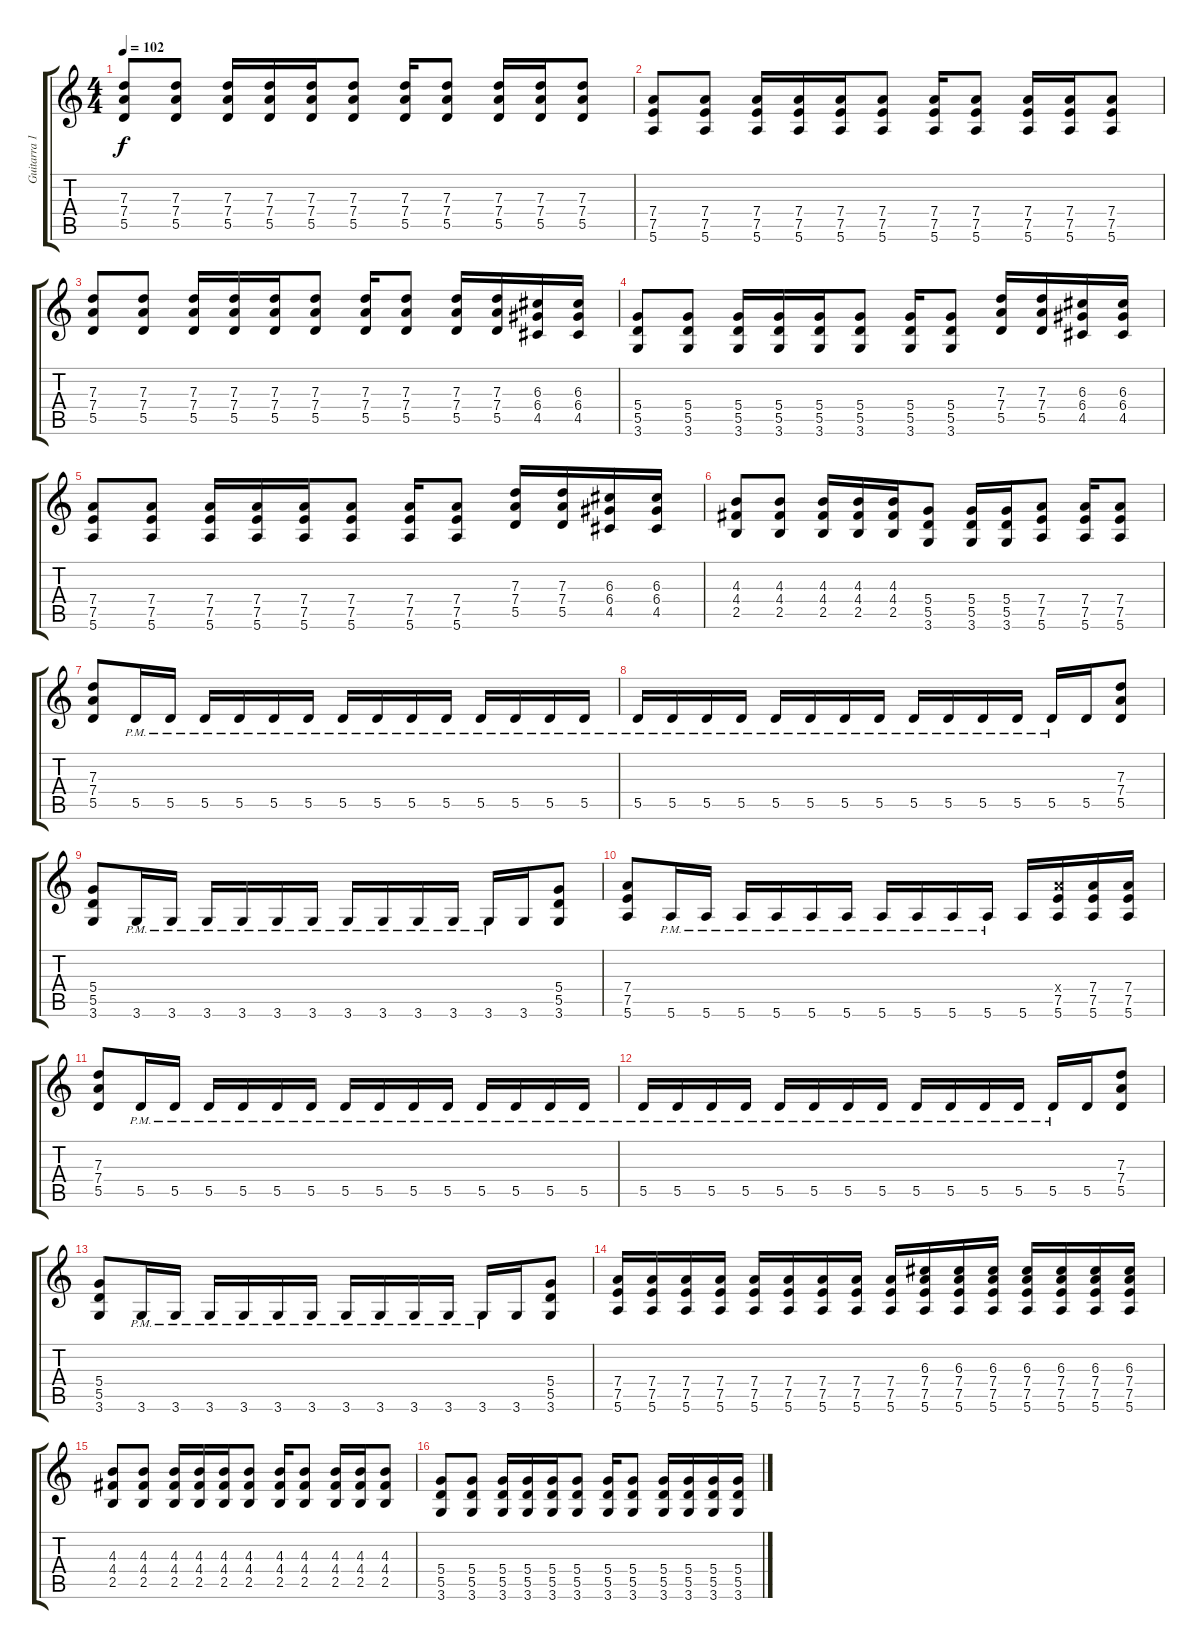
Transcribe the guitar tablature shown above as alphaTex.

\track ("Guitarra 1" "Guitarra 1") {instrument distortionguitar}
\staff {score tabs}
\tuning (E4 B3 G3 D3 A2 E2) {hide}
\ts (4 4)
\tempo 102
\clef g2
\ks c
(7.3 7.4 5.5).8{dy f} (7.3 7.4 5.5).8 (7.3 7.4 5.5).16 (7.3 7.4 5.5).16 (7.3 7.4 5.5).16 (7.3 7.4 5.5).8 (7.3 7.4 5.5).16 (7.3 7.4 5.5).8 (7.3 7.4 5.5).16 (7.3 7.4 5.5).16 (7.3 7.4 5.5).8 |
(7.4 7.5 5.6).8 (7.4 7.5 5.6).8 (7.4 7.5 5.6).16 (7.4 7.5 5.6).16 (7.4 7.5 5.6).16 (7.4 7.5 5.6).8 (7.4 7.5 5.6).16 (7.4 7.5 5.6).8 (7.4 7.5 5.6).16 (7.4 7.5 5.6).16 (7.4 7.5 5.6).8 |
(7.3 7.4 5.5).8 (7.3 7.4 5.5).8 (7.3 7.4 5.5).16 (7.3 7.4 5.5).16 (7.3 7.4 5.5).16 (7.3 7.4 5.5).8 (7.3 7.4 5.5).16 (7.3 7.4 5.5).8 (7.3 7.4 5.5).16 (7.3 7.4 5.5).16 (6.3 6.4 4.5).16 (6.3 6.4 4.5).16 |
(5.4 5.5 3.6).8 (5.4 5.5 3.6).8 (5.4 5.5 3.6).16 (5.4 5.5 3.6).16 (5.4 5.5 3.6).16 (5.4 5.5 3.6).8 (5.4 5.5 3.6).16 (5.4 5.5 3.6).8 (7.3 7.4 5.5).16 (7.3 7.4 5.5).16 (6.3 6.4 4.5).16 (6.3 6.4 4.5).16 |
(7.4 7.5 5.6).8 (7.4 7.5 5.6).8 (7.4 7.5 5.6).16 (7.4 7.5 5.6).16 (7.4 7.5 5.6).16 (7.4 7.5 5.6).8 (7.4 7.5 5.6).16 (7.4 7.5 5.6).8 (7.3 7.4 5.5).16 (7.3 7.4 5.5).16 (6.3 6.4 4.5).16 (6.3 6.4 4.5).16 |
(4.3 4.4 2.5).8 (4.3 4.4 2.5).8 (4.3 4.4 2.5).16 (4.3 4.4 2.5).16 (4.3 4.4 2.5).16 (5.4 5.5 3.6).8 (5.4 5.5 3.6).16 (5.4 5.5 3.6).16 (7.4 7.5 5.6).8 (7.4 7.5 5.6).16 (7.4 7.5 5.6).8 |
(7.3 7.4 5.5).8{instrument overdrivenguitar} 5.5{pm}.16 5.5{pm}.16 5.5{pm}.16 5.5{pm}.16 5.5{pm}.16 5.5{pm}.16 5.5{pm}.16 5.5{pm}.16 5.5{pm}.16 5.5{pm}.16 5.5{pm}.16 5.5{pm}.16 5.5{pm}.16 5.5{pm}.16 |
5.5{pm}.16 5.5{pm}.16 5.5{pm}.16 5.5{pm}.16 5.5{pm}.16 5.5{pm}.16 5.5{pm}.16 5.5{pm}.16 5.5{pm}.16 5.5{pm}.16 5.5{pm}.16 5.5{pm}.16 5.5{pm}.16 5.5.16 (7.3 7.4 5.5).8 |
(5.4 5.5 3.6).8{instrument overdrivenguitar} 3.6{pm}.16 3.6{pm}.16 3.6{pm}.16 3.6{pm}.16 3.6{pm}.16 3.6{pm}.16 3.6{pm}.16 3.6{pm}.16 3.6{pm}.16 3.6{pm}.16 3.6{pm}.16 3.6.16 (5.4 5.5 3.6).8 |
(7.4 7.5 5.6).8{instrument overdrivenguitar} 5.6{pm}.16 5.6{pm}.16 5.6{pm}.16 5.6{pm}.16 5.6{pm}.16 5.6{pm}.16 5.6{pm}.16 5.6{pm}.16 5.6{pm}.16 5.6{pm}.16 5.6.16 (7.4{x} 7.5 5.6).16 (7.4 7.5 5.6).16 (7.4 7.5 5.6).16 |
(7.3 7.4 5.5).8{instrument overdrivenguitar} 5.5{pm}.16 5.5{pm}.16 5.5{pm}.16 5.5{pm}.16 5.5{pm}.16 5.5{pm}.16 5.5{pm}.16 5.5{pm}.16 5.5{pm}.16 5.5{pm}.16 5.5{pm}.16 5.5{pm}.16 5.5{pm}.16 5.5{pm}.16 |
5.5{pm}.16 5.5{pm}.16 5.5{pm}.16 5.5{pm}.16 5.5{pm}.16 5.5{pm}.16 5.5{pm}.16 5.5{pm}.16 5.5{pm}.16 5.5{pm}.16 5.5{pm}.16 5.5{pm}.16 5.5{pm}.16 5.5.16 (7.3 7.4 5.5).8 |
(5.4 5.5 3.6).8{instrument overdrivenguitar} 3.6{pm}.16 3.6{pm}.16 3.6{pm}.16 3.6{pm}.16 3.6{pm}.16 3.6{pm}.16 3.6{pm}.16 3.6{pm}.16 3.6{pm}.16 3.6{pm}.16 3.6{pm}.16 3.6.16 (5.4 5.5 3.6).8 |
(7.4 7.5 5.6).16 (7.4 7.5 5.6).16 (7.4 7.5 5.6).16 (7.4 7.5 5.6).16 (7.4 7.5 5.6).16 (7.4 7.5 5.6).16 (7.4 7.5 5.6).16 (7.4 7.5 5.6).16 (7.4 7.5 5.6).16 (6.3 7.4 7.5 5.6).16 (6.3 7.4 7.5 5.6).16 (6.3 7.4 7.5 5.6).16 (6.3 7.4 7.5 5.6).16 (6.3 7.4 7.5 5.6).16 (6.3 7.4 7.5 5.6).16 (6.3 7.4 7.5 5.6).16 |
(4.3 4.4 2.5).8 (4.3 4.4 2.5).8 (4.3 4.4 2.5).16 (4.3 4.4 2.5).16 (4.3 4.4 2.5).16 (4.3 4.4 2.5).8 (4.3 4.4 2.5).16 (4.3 4.4 2.5).8 (4.3 4.4 2.5).16 (4.3 4.4 2.5).16 (4.3 4.4 2.5).8 |
(5.4 5.5 3.6).8 (5.4 5.5 3.6).8 (5.4 5.5 3.6).16 (5.4 5.5 3.6).16 (5.4 5.5 3.6).16 (5.4 5.5 3.6).8 (5.4 5.5 3.6).16 (5.4 5.5 3.6).8 (5.4 5.5 3.6).16 (5.4 5.5 3.6).16 (5.4 5.5 3.6).16 (5.4 5.5 3.6).16
